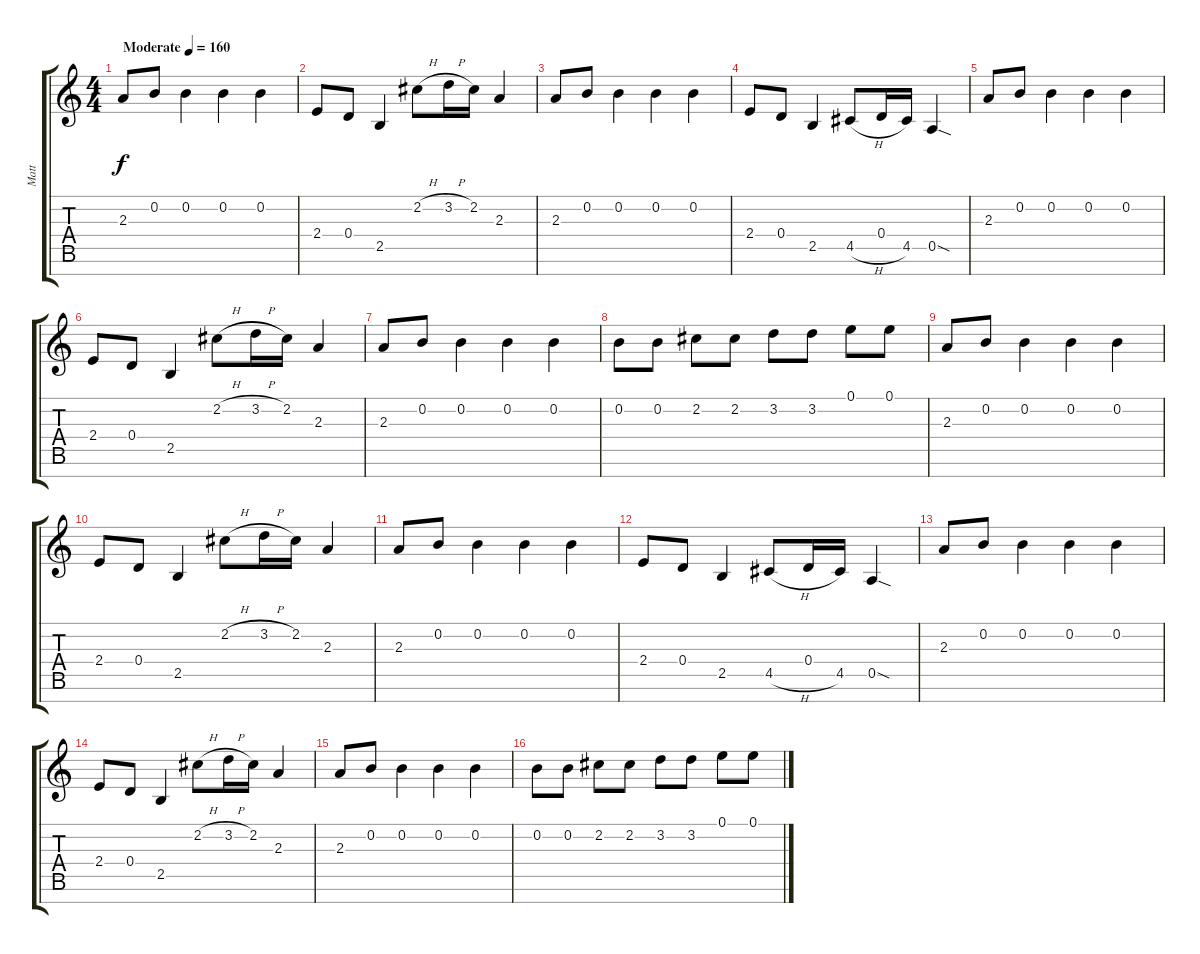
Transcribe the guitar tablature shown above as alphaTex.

\track ("Matt" "Matt") {instrument distortionguitar}
\staff {score tabs}
\tuning (E4 B3 G3 D3 A2 E2 B1) {hide}
\ts (4 4)
\tempo (160 "Moderate")
\clef g2
\ks c
2.3.8{dy f instrument distortionguitar} 0.2.8 0.2.4 0.2.4 0.2.4 |
2.4.8 0.4.8 2.5.4 2.2{h}.8 3.2{h}.16 2.2.16 2.3.4 |
2.3.8 0.2.8 0.2.4 0.2.4 0.2.4 |
2.4.8 0.4.8 2.5.4 4.5{h}.8 0.4.16 4.5.16 0.5{sod}.4 |
2.3.8 0.2.8 0.2.4 0.2.4 0.2.4 |
2.4.8 0.4.8 2.5.4 2.2{h}.8 3.2{h}.16 2.2.16 2.3.4 |
2.3.8 0.2.8 0.2.4 0.2.4 0.2.4 |
0.2.8 0.2.8 2.2.8 2.2.8 3.2.8 3.2.8 0.1.8 0.1.8 |
2.3.8 0.2.8 0.2.4 0.2.4 0.2.4 |
2.4.8 0.4.8 2.5.4 2.2{h}.8 3.2{h}.16 2.2.16 2.3.4 |
2.3.8 0.2.8 0.2.4 0.2.4 0.2.4 |
2.4.8 0.4.8 2.5.4 4.5{h}.8 0.4.16 4.5.16 0.5{sod}.4 |
2.3.8 0.2.8 0.2.4 0.2.4 0.2.4 |
2.4.8 0.4.8 2.5.4 2.2{h}.8 3.2{h}.16 2.2.16 2.3.4 |
2.3.8 0.2.8 0.2.4 0.2.4 0.2.4 |
0.2.8 0.2.8 2.2.8 2.2.8 3.2.8 3.2.8 0.1.8 0.1.8
